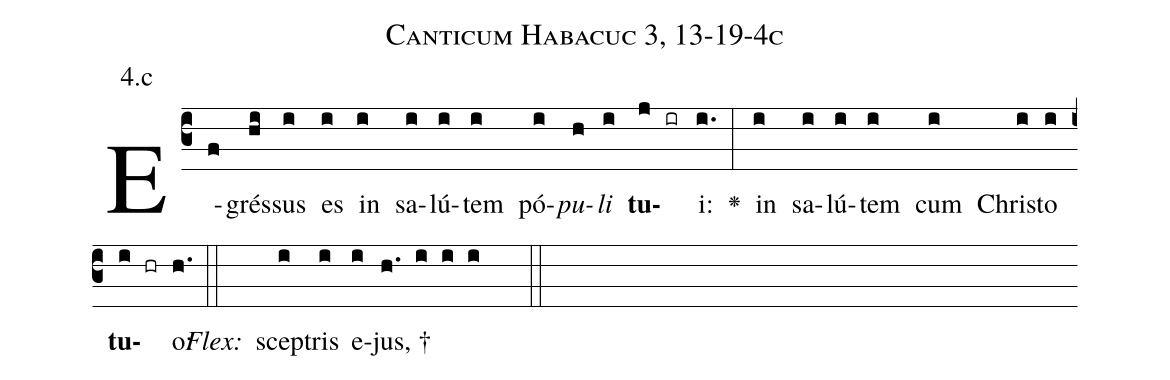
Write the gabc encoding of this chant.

name: Canticum Habacuc 3, 13-19-4c;
annotation: 4.c;
%%
(c3)E(f)grés(hi)sus(i) es(i) in(i) sa(i)lú(i)tem(i) pó(i)<i>pu</i>(h)<i>li</i>(i) <b>tu</b>(j ir)i:(i.) <v>\greheightstar</v>(:) in(i) sa(i)lú(i)tem(i) cum(i) Chri(i)sto(i) <b>tu</b>(i hr)o:(h.) (::)
<i>Flex:</i>()  scep(i)tris(i) e(i)jus, †(h. i i i  ::)

%E(i) u(i) o(i) u(i) a(i) e.(h.) (::)
